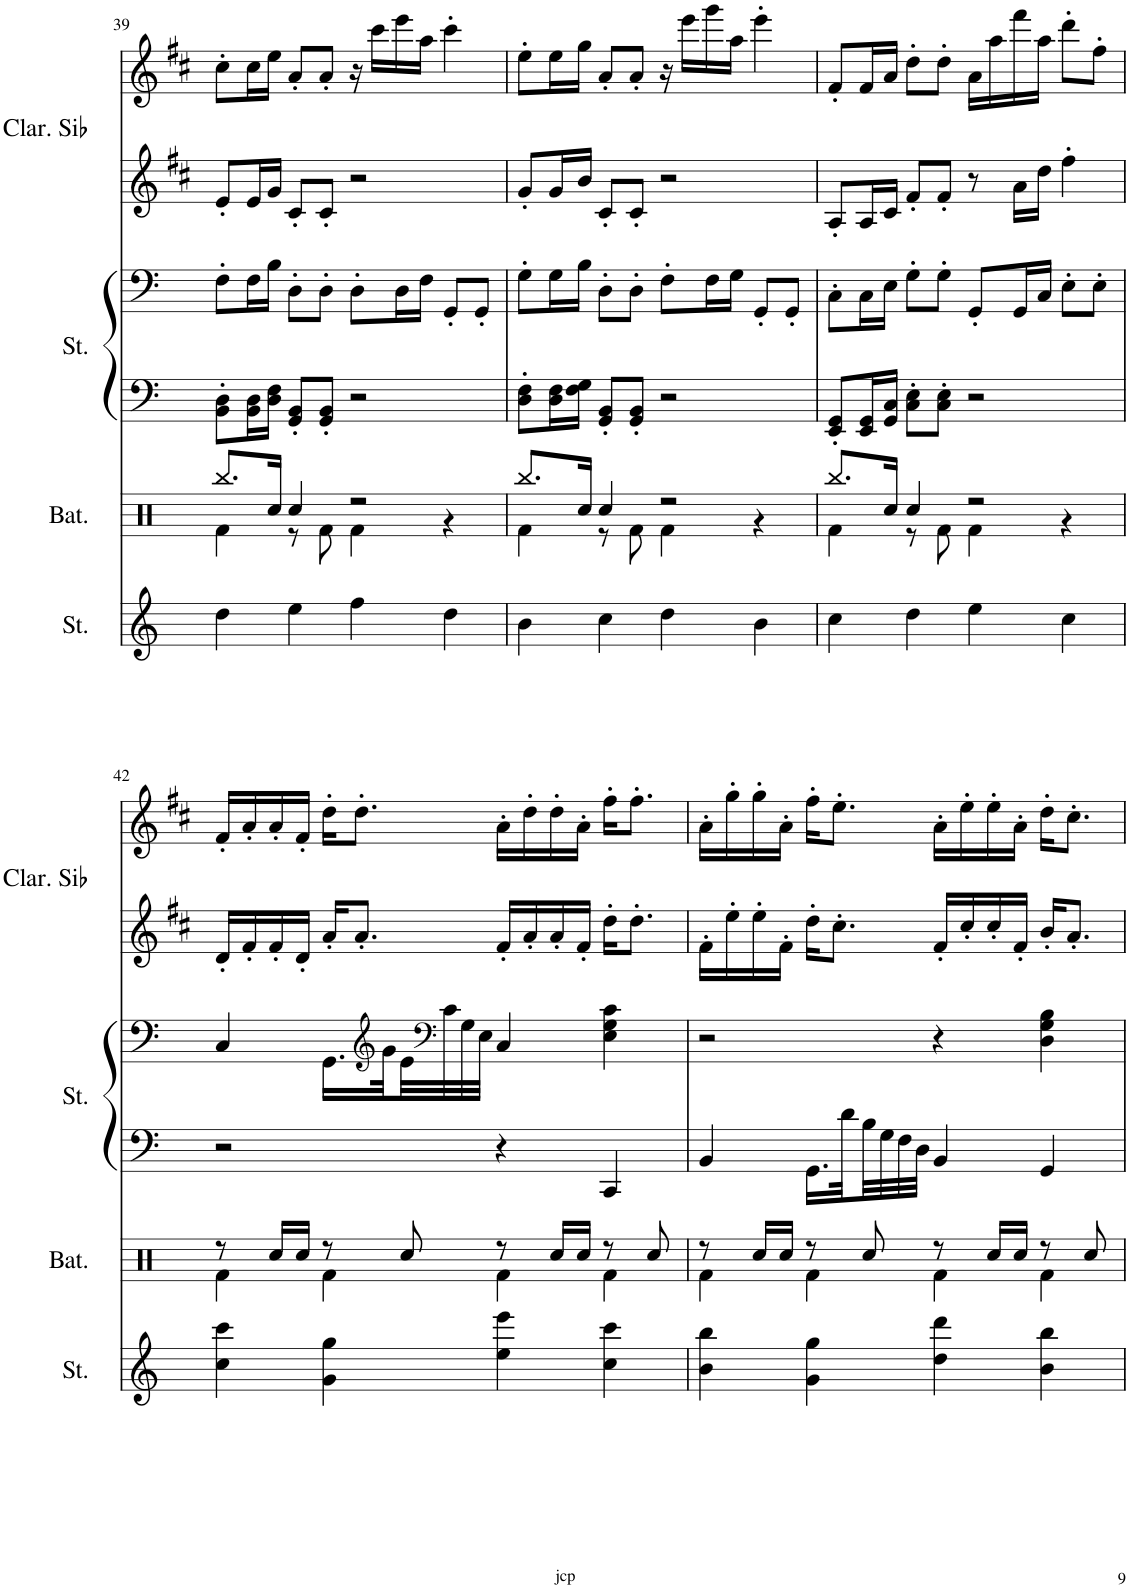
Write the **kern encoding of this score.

**kern	**kern	**kern	**kern	**kern	**kern
*part4	*part3	*part2	*part2	*part1	*part1
*staff6	*staff5	*staff4	*staff3	*staff2	*staff1
*I"Cordes	*I"Batterie	*I"Cordes	*	*I"Clarinette en Sib	*
*	*I'Bat.	*	*	*I'Clar. Sib	*
!!LO:PB:g=z
*clefG2	*clefX	*clefF4	*clefF4	*clefG2	*clefG2
*	*	*	*	*Trd1c2	*Trd1c2
*k[]	*k[]	*k[]	*k[]	*k[f#c#]	*k[f#c#]
*M4/4	*M4/4	*M4/4	*M4/4	*M4/4	*M4/4
=39	=39	=39	=39	=39	=39
*	*^	*	*	*	*
4dd\	8.Rbb/L	4Rf\	8BB\' 8D\'L	8F'\L	8e'/L	8cc#'\L
.	.	.	16BB\ 16D\L	16F\L	16e/L	16cc#\L
.	16Rcc/Jk	.	16D\ 16F\JJ	16B\JJ	16g/JJ	16ee\JJ
4ee\	4Rcc/	8r	8GG/' 8BB/'L	8D'\L	8c#'/L	8a'/L
.	.	8Rf\	8GG/' 8BB/'J	8D'\J	8c#'/J	8a'/J
4ff\	2r	4Rf\	2r	8D'\L	2r	16r
.	.	.	.	.	.	16ccc#\LL
.	.	.	.	16D\L	.	16eee\
.	.	.	.	16F\JJ	.	16aa\JJ
4dd\	.	4r	.	8GG'/L	.	4ccc#'\
.	.	.	.	8GG'/J	.	.
=40	=40	=40	=40	=40	=40	=40
4b\	8.Rbb/L	4Rf\	8D\' 8F\'L	8G'\L	8g'/L	8ee'\L
.	.	.	16D\ 16F\L	16G\L	16g/L	16ee\L
.	16Rcc/Jk	.	16F\ 16G\JJ	16B\JJ	16b/JJ	16gg\JJ
4cc\	4Rcc/	8r	8GG/' 8BB/'L	8D'\L	8c#'/L	8a'/L
.	.	8Rf\	8GG/' 8BB/'J	8D'\J	8c#'/J	8a'/J
4dd\	2r	4Rf\	2r	8F'\L	2r	16r
.	.	.	.	.	.	16eee\LL
.	.	.	.	16F\L	.	16ggg\
.	.	.	.	16G\JJ	.	16aa\JJ
4b\	.	4r	.	8GG'/L	.	4eee'\
.	.	.	.	8GG'/J	.	.
=41	=41	=41	=41	=41	=41	=41
4cc\	8.Rbb/L	4Rf\	8EE/' 8GG/'L	8C'\L	8A'/L	8f#'/L
.	.	.	16EE/ 16GG/L	16C\L	16A/L	16f#/L
.	16Rcc/Jk	.	16GG/ 16C/JJ	16E\JJ	16c#/JJ	16a/JJ
4dd\	4Rcc/	8r	8C\' 8E\'L	8G'\L	8f#'/L	8dd'\L
.	.	8Rf\	8C\' 8E\'J	8G'\J	8f#'/J	8dd'\J
4ee\	2r	4Rf\	2r	8GG'/L	8r	16a\LL
.	.	.	.	.	.	16aa\
.	.	.	.	16GG/L	16a\LL	16fff#\
.	.	.	.	16C/JJ	16dd\JJ	16aa\JJ
4cc\	.	4r	.	8E'\L	4ff#'\	8ddd'\L
.	.	.	.	8E'\J	.	8ff#'\J
!!LO:LB:g=z
=42	=42	=42	=42	=42	=42	=42
4cc\ 4ccc\	8r	4Rf\	2r	4C/	16d'/LL	16f#'/LL
.	.	.	.	.	16f#'/	16a'/
.	16Rcc/LL	.	.	.	16f#'/	16a'/
.	16Rcc/JJ	.	.	.	16d'/JJ	16f#'/JJ
4g\ 4gg\	8r	4Rf\	.	16.GG\LL	16a'/KL	16dd'\KL
.	.	.	.	.	8.a'/J	8.dd'\J
*	*	*	*	*clefG2	*	*
.	.	.	.	32g\L	.	.
.	8Rcc/	.	.	32e\	.	.
*	*	*	*	*clefF4	*	*
.	.	.	.	32c\	.	.
.	.	.	.	32G\	.	.
.	.	.	.	32E\JJJ	.	.
4ee\ 4eee\	8r	4Rf\	4r	4C/	16f#'/LL	16a'\LL
.	.	.	.	.	16a'/	16dd'\
.	16Rcc/LL	.	.	.	16a'/	16dd'\
.	16Rcc/JJ	.	.	.	16f#'/JJ	16a'\JJ
4cc\ 4ccc\	8r	4Rf\	4CC/	4E\ 4G\ 4c\	16dd'\KL	16ff#'\KL
.	.	.	.	.	8.dd'\J	8.ff#'\J
.	8Rcc/	.	.	.	.	.
=43	=43	=43	=43	=43	=43	=43
4b\ 4bb\	8r	4Rf\	4BB/	2r	16f#'\LL	16a'\LL
.	.	.	.	.	16ee'\	16gg'\
.	16Rcc/LL	.	.	.	16ee'\	16gg'\
.	16Rcc/JJ	.	.	.	16f#'\JJ	16a'\JJ
4g\ 4gg\	8r	4Rf\	16.GG\LL	.	16dd'\KL	16ff#'\KL
.	.	.	.	.	8.cc#'\J	8.ee'\J
.	.	.	32d\L	.	.	.
.	8Rcc/	.	32B\	.	.	.
.	.	.	32G\	.	.	.
.	.	.	32F\	.	.	.
.	.	.	32D\JJJ	.	.	.
4dd\ 4ddd\	8r	4Rf\	4BB/	4r	16f#'/LL	16a'\LL
.	.	.	.	.	16cc#'/	16ee'\
.	16Rcc/LL	.	.	.	16cc#'/	16ee'\
.	16Rcc/JJ	.	.	.	16f#'/JJ	16a'\JJ
4b\ 4bb\	8r	4Rf\	4GG/	4D\ 4G\ 4B\	16b'/KL	16dd'\KL
.	.	.	.	.	8.a'/J	8.cc#'\J
.	8Rcc/	.	.	.	.	.
*	*v	*v	*	*	*	*
=	=	=	=	=	=
*-	*-	*-	*-	*-	*-
